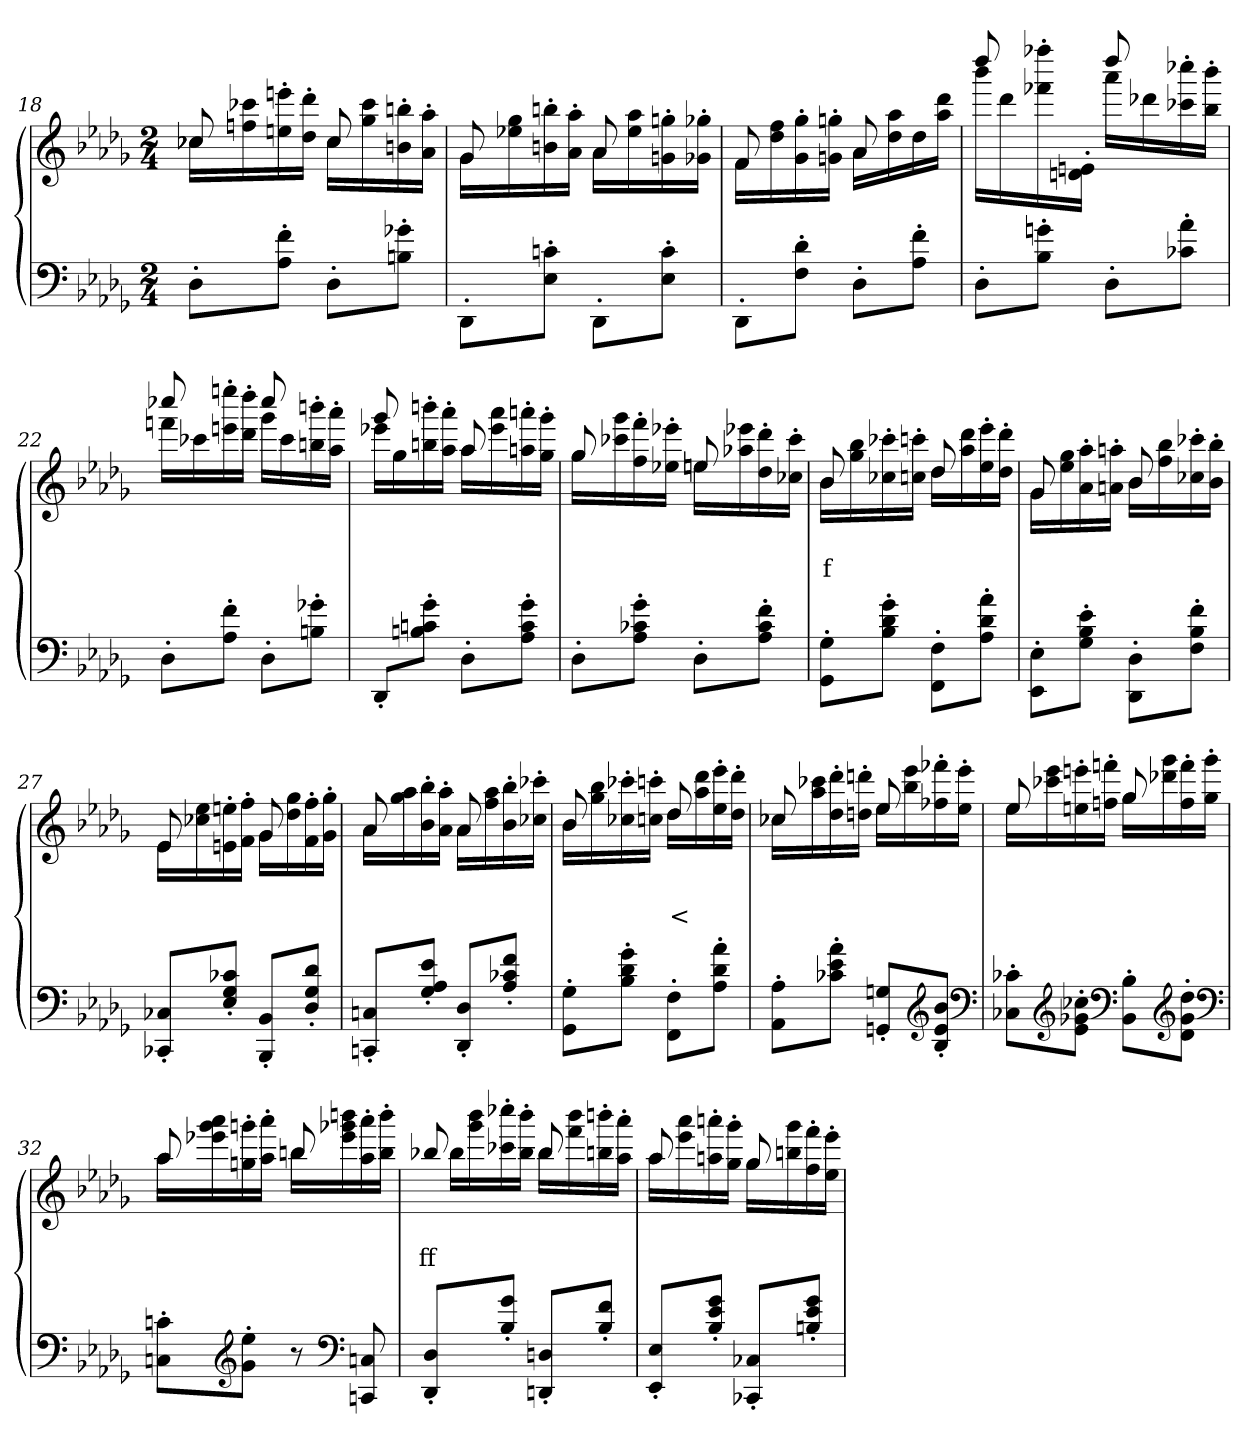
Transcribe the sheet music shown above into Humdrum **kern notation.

**kern	**kern	**text	**text
*part2	*part1	*part1	*part1
*staff2	*staff1	*staff1	*staff1
*clefF4	*clefG2	*	*
*k[b-e-a-d-g-]	*k[b-e-a-d-g-]	*	*
*M2/4	*M2/4	*	*
=18	=18	=18	=18
*	*^	*	*
8D-'>L	8cc-X	16cc-LL	.	.
.	.	16ccc- 16ffn	.	.
8f'> 8A-'>J	8ryy	16eeen'> 16een'>	.	.
.	.	16ddd-'> 16dd-'>JJ	.	.
8D-'>L	8cc-	16cc-LL	.	.
.	.	16ccc- 16gg-	.	.
8g-X'> 8Bn'>J	8ryy	16bbn'> 16bn'>	.	.
.	.	16aa-'> 16a-'>JJ	.	.
=19	=19	=19	=19	=19
8DD-'>\L	8g-	16g-LL	.	.
.	.	16gg- 16ee-X	.	.
8cn'> 8E-'>J	8ryy	16bbn'> 16bn'>	.	.
.	.	16aa-'> 16a-'>JJ	.	.
8DD-'>\L	8a-	16a-LL	.	.
.	.	16aa- 16ee-	.	.
8c'> 8E-'>J	8ryy	16ggn'> 16gn'>	.	.
.	.	16gg-X'> 16g-X'>JJ	.	.
=20	=20	=20	=20	=20
8DD-'>\L	8f	16fLL	.	.
.	.	16ff 16dd-	.	.
8d-'> 8F'>J	8ryy	16gg-'> 16g-'>	.	.
.	.	16ggn'> 16gn'>JJ	.	.
8D-'>L	8a-	16a-LL	.	.
.	.	16aa- 16dd-	.	.
8f'> 8A-'>J	8ryy	16dd-	.	.
.	.	16ddd- 16aa-JJ	.	.
=21	=21	=21	=21	=21
8D-'>L	8dddd-	16bbb-LL	.	.
.	.	16ddd-	.	.
8gn'> 8B-'>J	8ryy	16ffff-X'> 16fff-X'>	.	.
.	.	16en'> 16dn'>JJ	.	.
8D-'>L	8dddd-	16aaa-LL	.	.
.	.	16ddd-X	.	.
8a-'> 8c-X'>J	8ryy	16cccc-X'> 16ccc-X'>	.	.
.	.	16bbb-'> 16bb-'>JJ	.	.
=22	=22	=22	=22	=22
8D-'>L	8cccc-X	16fffnLL	.	.
.	.	16ccc-	.	.
8f'> 8A-'>J	8ryy	16eeeen'> 16eeen'>	.	.
.	.	16dddd-'> 16ddd-'>JJ	.	.
8D-'>L	8cccc-	16ggg-LL	.	.
.	.	16ccc-	.	.
8g-X'> 8Bn'>J	8ryy	16bbbn'> 16bbn'>	.	.
.	.	16aaa-'> 16aa-'>JJ	.	.
=23	=23	=23	=23	=23
8DD-'>/L	8ggg-	16eee-XLL	.	.
.	.	16gg-	.	.
8g-\'> 8cn\'> 8Bn\'>J	8ryy	16bbbn'> 16bbn'>	.	.
.	.	16aaa-'> 16aa-'>JJ	.	.
8D-'>L	8aa-	16aa-LL	.	.
.	.	16aaa- 16eee-	.	.
8g-'> 8c'> 8A-'>J	8ryy	16aaan'> 16aan'>	.	.
.	.	16ggg-'> 16gg-'>JJ	.	.
=24	=24	=24	=24	=24
8D-'>L	8gg-	16gg-LL	.	.
.	.	16ggg- 16ccc-X	.	.
8g-'> 8c-X'> 8A-'>J	8ryy	16fff'> 16ff'>	.	.
.	.	16eee-X'> 16ee-X'>JJ	.	.
8D-'>L	8een	16eenLL	.	.
.	.	16eee-X 16aa-X	.	.
8f'> 8c-'> 8A-'>J	8ryy	16ddd-'> 16dd-'>	.	.
.	.	16ccc-'> 16cc-'>JJ	.	.
=25	=25	=25	=25	=25
8G-'> 8GG-'>L	8b-	16b-LL	.	f
.	.	16bb- 16gg-	.	.
8g-'> 8d-'> 8B-'>J	8ryy	16ccc-X'> 16cc-X'>	.	.
.	.	16cccn'> 16ccn'>JJ	.	.
8F'> 8FF'>L	8dd-	16dd-LL	.	.
.	.	16ddd- 16aa-	.	.
8a-'> 8d-'> 8A-'>J	8ryy	16eee-'> 16ee-'>	.	.
.	.	16ddd-'> 16dd-'>JJ	.	.
=26	=26	=26	=26	=26
8E-'> 8EE-'>L	8g-	16g-LL	.	.
.	.	16gg- 16ee-	.	.
8e-'> 8B-'> 8G-'>J	8ryy	16aa-'> 16a-'>	.	.
.	.	16aan'> 16an'>JJ	.	.
8D-'> 8DD-'>L	8b-	16b-LL	.	.
.	.	16bb- 16ff	.	.
8f'> 8B-'> 8F'>J	8ryy	16ccc-X'> 16cc-X'>	.	.
.	.	16bb-'> 16b-'>JJ	.	.
=27	=27	=27	=27	=27
8C-X/'> 8CC-X/'>L	8e-	16e-LL	.	.
.	.	16ee- 16cc-X	.	.
8c-\'> 8G-\'> 8E-\'>J	8ryy	16een'> 16en'>	.	.
.	.	16ff'> 16f'>JJ	.	.
8BB-/'> 8BBB-/'>L	8g-	16g-LL	.	.
.	.	16gg- 16dd-	.	.
8d-\'> 8G-\'> 8D-\'>J	8ryy	16ff'> 16f'>	.	.
.	.	16gg-'> 16g-'>JJ	.	.
=28	=28	=28	=28	=28
8Cn/'> 8CCn/'>L	8a-	16a-LL	.	.
.	.	16aa- 16gg-	.	.
8e-\'> 8A-\'> 8G-\'>J	8ryy	16bb-'> 16b-'>	.	.
.	.	16aa-'> 16a-'>JJ	.	.
8D-/'> 8DD-/'>L	8a-	16a-LL	.	.
.	.	16aa- 16ff	.	.
8f\'> 8c-X\'> 8A-\'>J	8ryy	16bb-'> 16b-'>	.	.
.	.	16ccc-X'> 16cc-X'>JJ	.	.
=29	=29	=29	=29	=29
8G-'> 8GG-'>L	8b-	16b-LL	.	.
.	.	16bb- 16gg-	.	.
8g-'> 8d-'> 8B-'>J	8ryy	16ccc-X'> 16cc-X'>	.	.
.	.	16cccn'> 16ccn'>JJ	.	.
8F'> 8FF'>L	8dd-	16dd-LL	.	<
.	.	16ddd- 16aa-	.	.
8a-'> 8d-'> 8A-'>J	8ryy	16eee-'> 16ee-'>	.	.
.	.	16ddd-'> 16dd-'>JJ	.	.
=30	=30	=30	=30	=30
8A-'> 8AA-'>L	8cc-X	16cc-LL	.	.
.	.	16ccc- 16aa-	.	.
8a-'> 8e-'> 8c-X'>J	8ryy	16ddd-'> 16dd-'>	.	.
.	.	16dddn'> 16ddn'>JJ	.	.
8Gn'> 8GGn'>L	8ee-	16ee-LL	.	.
.	.	16eee- 16bb-	.	.
*clefG2	*	*	*	*
8b-'> 8e-'> 8B-'>J	8ryy	16fff-X'> 16ff-X'>	.	.
.	.	16eee-'> 16ee-'>JJ	.	.
*clefF4	*	*	*	*
=31	=31	=31	=31	=31
8c-X'> 8C-X'>L	8ee-	16ee-LL	.	.
.	.	16eee- 16ccc-X	.	.
*clefG2	*	*	*	*
8cc-'> 8g-X'> 8e-'>J	8ryy	16eeen'> 16een'>	.	.
.	.	16fffn'> 16ffn'>JJ	.	.
*clefF4	*	*	*	*
8B-'> 8BB-'>L	8gg-	16gg-LL	.	.
.	.	16ggg- 16ddd-X	.	.
*clefG2	*	*	*	*
8dd-'> 8g-'> 8d-'>J	8ryy	16fff'> 16ff'>	.	.
.	.	16ggg-'> 16gg-'>JJ	.	.
*clefF4	*	*	*	*
=32	=32	=32	=32	=32
8cn'> 8Cn'>L	8aa-	16aa-LL	.	.
.	.	16aaa- 16ggg- 16eee-X	.	.
*clefG2	*	*	*	*
8ee-'> 8g-'>J	8ryy	16gggn'> 16ggn'>	.	.
.	.	16aaa-'> 16aa-'>JJ	.	.
8r	8bbn	16bbLL	.	.
.	.	16bbb 16ggg-X 16eee-	.	.
*clefF4	*	*	*	*
8Cn 8CCn	8ryy	16aaa-'> 16aa-'>	.	.
.	.	16bbb'> 16bb'>JJ	.	.
=33	=33	=33	=33	=33
8D-/'> 8DD-/'>L	8bb-X	16bb-LL	.	ff
.	.	16bbb- 16ggg-	.	.
8g-\'> 8B-\'>J	8ryy	16cccc-X'> 16ccc-X'>	.	.
.	.	16bbb-'> 16bb-'>JJ	.	.
8Dn/'> 8DDn/'>L	8bb-	16bb-LL	.	.
.	.	16bbb- 16fff	.	.
8f\'> 8B-\'>J	8ryy	16bbbn'> 16bbn'>	.	.
.	.	16aaa-'> 16aa-'>JJ	.	.
=34	=34	=34	=34	=34
8E-/'> 8EE-/'>L	8aa-	16aa-LL	.	.
.	.	16aaa- 16eee-	.	.
8g-\'> 8e-\'> 8B-\'>J	8ryy	16aaan'> 16aan'>	.	.
.	.	16ggg-'> 16gg-'>JJ	.	.
8C-X/'> 8CC-X/'>L	8gg-	16gg-LL	.	.
.	.	16ggg- 16bbn	.	.
8g-\'> 8e-\'> 8Bn\'>J	8ryy	16fff'> 16ff'>	.	.
.	.	16eee-'> 16ee-'>JJ	.	.
*	*v	*v	*	*
=	=	=	=
*-	*-	*-	*-
